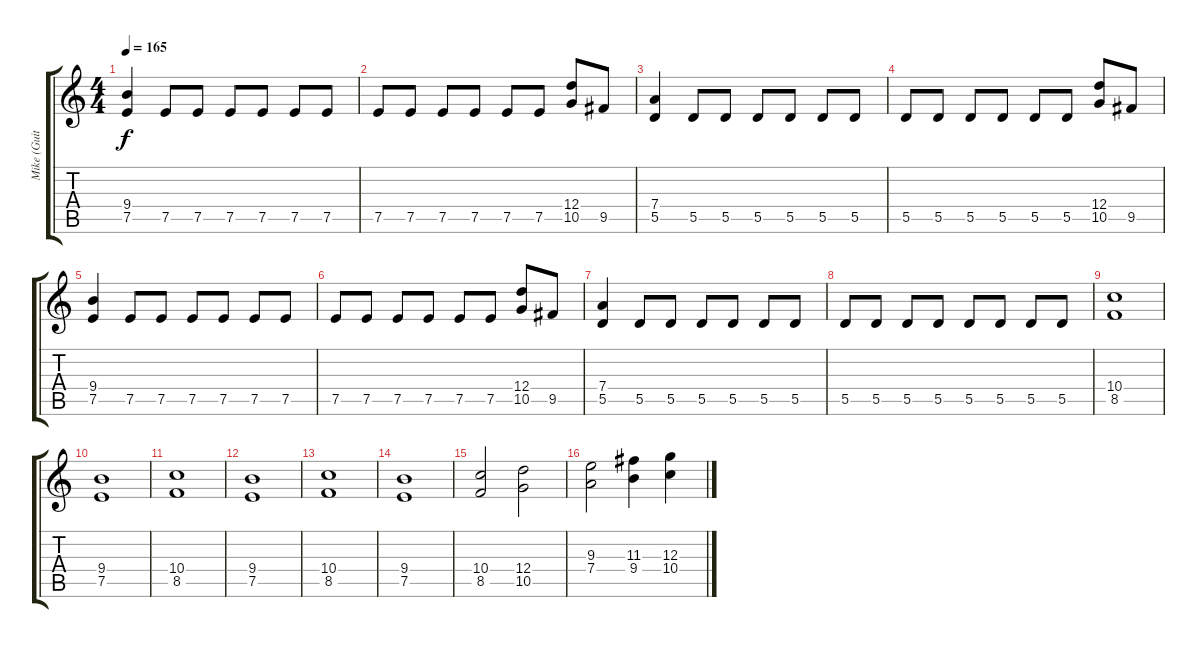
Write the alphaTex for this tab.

\track ("Mike (Guitar)" "Mike (Guit") {instrument overdrivenguitar}
\staff {score tabs}
\tuning (E4 B3 G3 D3 A2 E2) {hide}
\ts (4 4)
\tempo 165
\clef g2
\ks c
(9.4 7.5).4{dy f} 7.5.8 7.5.8 7.5.8 7.5.8 7.5.8 7.5.8 |
7.5.8 7.5.8 7.5.8 7.5.8 7.5.8 7.5.8 (12.4 10.5).8 9.5.8 |
(7.4 5.5).4 5.5.8 5.5.8 5.5.8 5.5.8 5.5.8 5.5.8 |
5.5.8 5.5.8 5.5.8 5.5.8 5.5.8 5.5.8 (12.4 10.5).8 9.5.8 |
(9.4 7.5).4 7.5.8 7.5.8 7.5.8 7.5.8 7.5.8 7.5.8 |
7.5.8 7.5.8 7.5.8 7.5.8 7.5.8 7.5.8 (12.4 10.5).8 9.5.8 |
(7.4 5.5).4 5.5.8 5.5.8 5.5.8 5.5.8 5.5.8 5.5.8 |
5.5.8 5.5.8 5.5.8 5.5.8 5.5.8 5.5.8 5.5.8 5.5.8 |
(10.4 8.5).1 |
(9.4 7.5).1 |
(10.4 8.5).1 |
(9.4 7.5).1 |
(10.4 8.5).1 |
(9.4 7.5).1 |
(10.4 8.5).2 (12.4 10.5).2 |
(9.3 7.4).2 (11.3 9.4).4 (12.3 10.4).4
